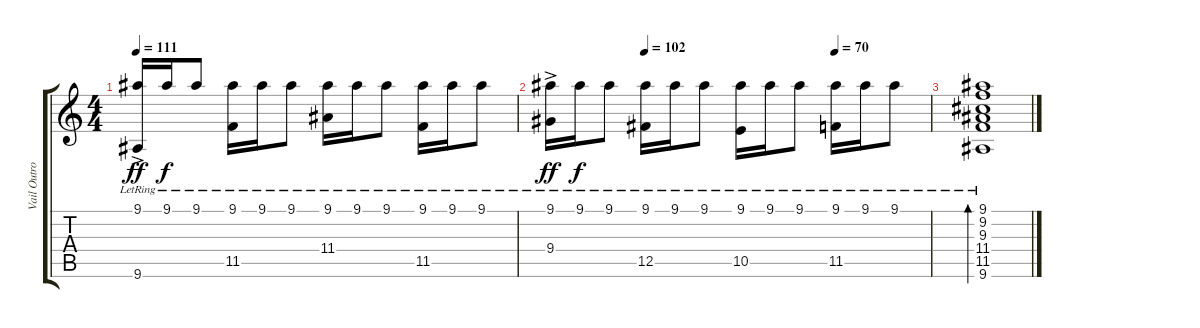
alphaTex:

\track ("Vail Outro" "Vail Outro") {instrument acousticguitarnylon}
\staff {score tabs}
\tuning (Db4 Ab3 E3 B2 Gb2 Db2) {hide}
\ts (4 4)
\tempo 111
\clef g2
\ks c
(9.1{lr} 9.6{ac lr}).16{dy ff} 9.1{lr}.16{dy f} 9.1{lr}.8 (9.1{lr} 11.5{lr}).16 9.1{lr}.16 9.1{lr}.8 (9.1{lr} 11.4{lr}).16 9.1{lr}.16 9.1{lr}.8 (9.1{lr} 11.5{lr}).16 9.1{lr}.16 9.1{lr}.8 |
\tempo (102 0.25)
\tempo (70 0.75)
(9.1{lr} 9.4{ac lr}).16{dy ff} 9.1{lr}.16{dy f} 9.1{lr}.8 (9.1{lr} 12.5{lr}).16 9.1{lr}.16 9.1{lr}.8 (9.1{lr} 10.5{lr}).16 9.1{lr}.16 9.1{lr}.8 (9.1 11.5{lr}).16 9.1{lr}.16 9.1{lr}.8 |
(9.1{lr} 9.2{lr} 9.3{lr} 11.4{lr} 11.5{lr} 9.6{lr}).1{bd 240}
